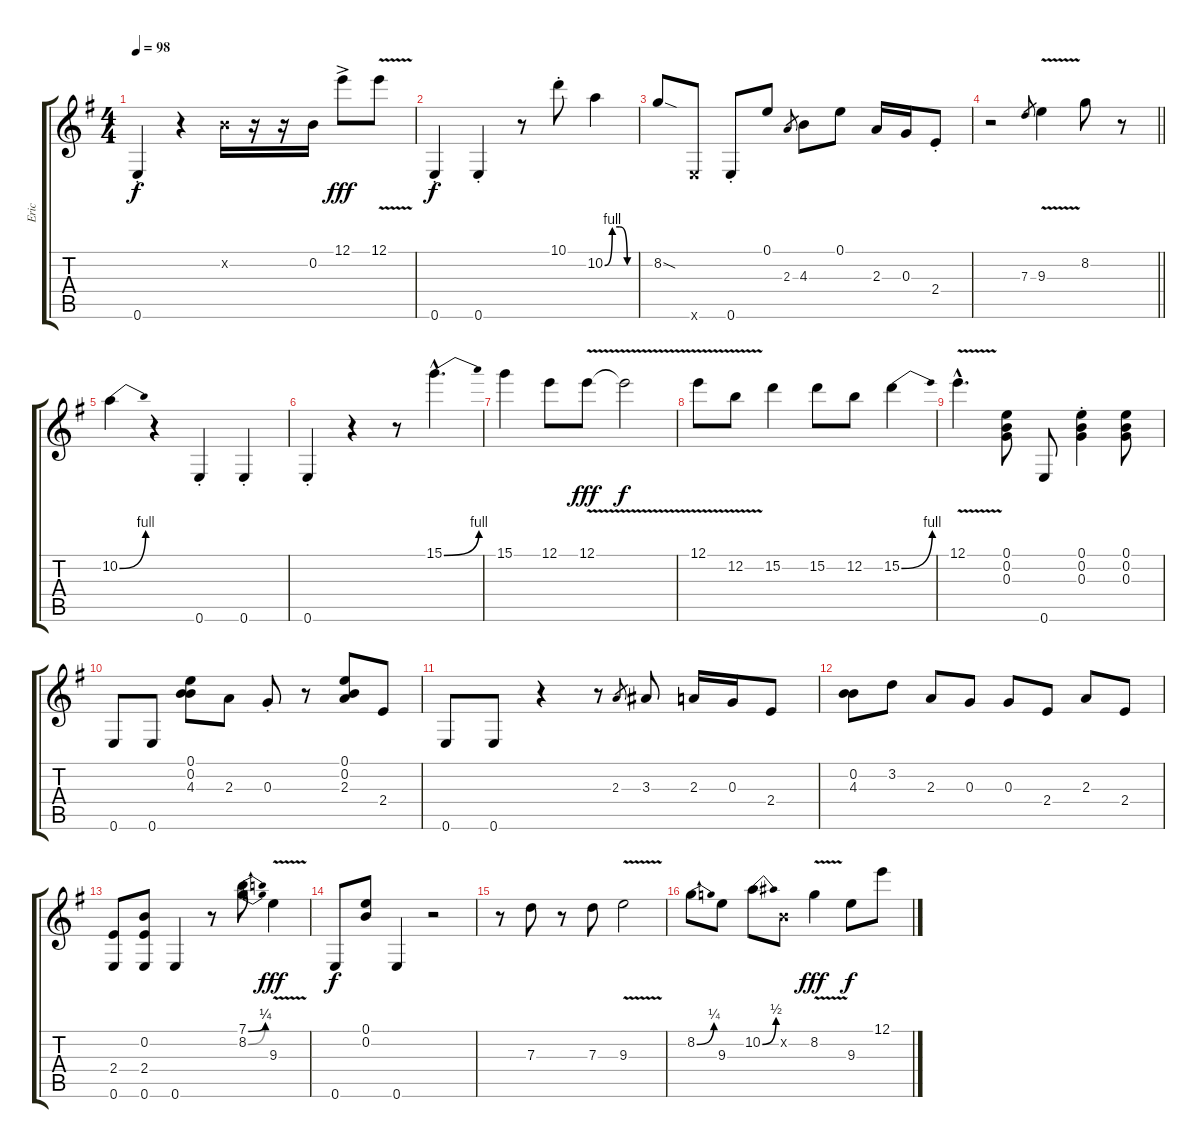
\track ("Eric" "Eric") {instrument electricguitarjazz}
\staff {score tabs}
\tuning (E4 B3 G3 D3 A2 E2) {hide}
\ts (4 4)
\tempo 98
\clef g2
\ks eminor
0.6{st}.4{dy f} r.4 0.2{x}.16 r.16 r.16 0.2.16 12.1{ac}.8{dy fff} 12.1{v}.8 |
0.6{st}.4{dy f} 0.6{st}.4 r.8 10.1{st}.8 10.2{be (custom 0 0 15 4 30 4 45 0 60 0)}.4 |
8.2{sod}.8 0.6{x}.8 0.6{st}.8 0.1.8 2.3.8{gr} 4.3.8 0.1.8 2.3.16 0.3.16 2.4{st}.8 |
\barLineRight lightlight
r.2 7.3.8{gr} 9.3{v}.4 8.2.8 r.8 |
10.2{be (bend 0 0 60 4)}.4 r.4 0.6{st}.4 0.6{st}.4 |
0.6{st}.4 r.4 r.8 15.1{be (bend 0 0 60 4) hac}.4{d} |
15.1.4 12.1.8 12.1{v}.8{dy fff} 12.1{t}.2{dy f} |
12.1{v}.8 12.2{v}.8 15.2.4 15.2.8 12.2.8 15.2{be (bend 0 0 60 4)}.4 |
12.1{v hac}.4{d volume 13} (0.1 0.2 0.3).8 0.6.8 (0.1{st} 0.2{st} 0.3{st}).4 (0.1 0.2 0.3).8 |
0.6.8 0.6.8 (0.1 0.2 4.3).8 2.3.8 0.3{st}.8 r.8 (0.1 0.2 2.3).8 2.4.8 |
0.6.8 0.6.8 r.4 r.8 2.3.8{gr} 3.3.8 2.3.16 0.3.16 2.4.8 |
(0.2 4.3).8 3.2.8 2.3.8 0.3.8 0.3.8 2.4.8 2.3.8 2.4.8 |
(2.4 0.6).8 (0.2 2.4 0.6).8 0.6.4 r.8 (7.1{be (bend 0 0 60 1)} 8.2{be (bend 0 0 60 1)}).8{volume 16} 9.3{v}.4{dy fff} |
0.6.8{dy f} (0.1 0.2).8 0.6.4 r.2 |
r.8 7.3.8 r.8 7.3.8 9.3{v}.2 |
8.2{be (bend 0 0 60 1)}.8 9.3.8 10.2{be (bend 0 0 60 2)}.8 0.2{x}.8 8.2{v}.4{dy fff} 9.3.8{dy f} 12.1.8{volume 12}
